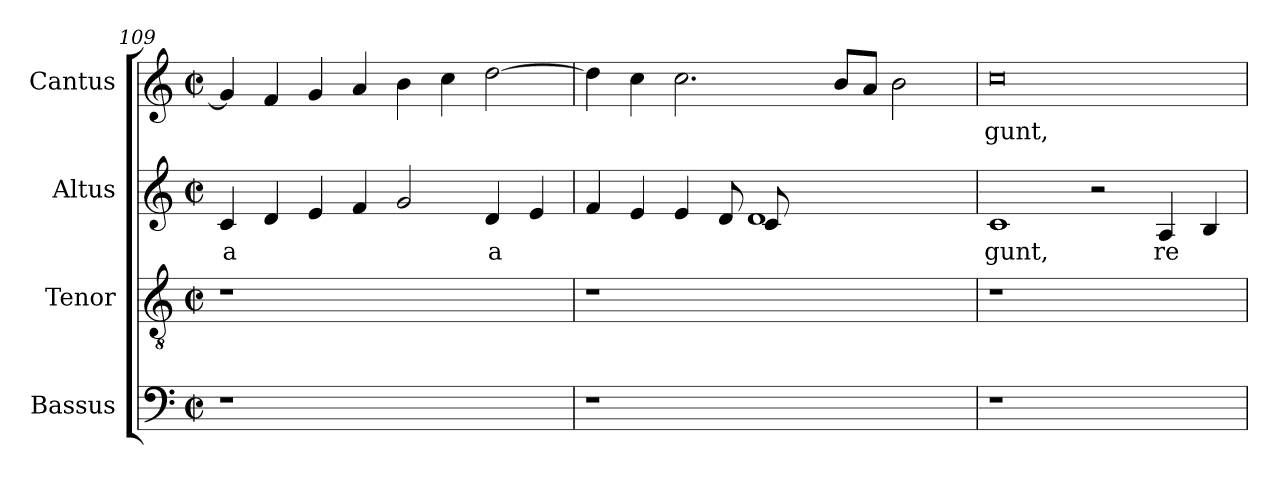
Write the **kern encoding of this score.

**kern	**kern	**kern	**text	**kern	**text
*part4	*part3	*part2	*part2	*part1	*part1
*staff4	*staff3	*staff2	*staff2	*staff1	*staff1
*I"Bassus	*I"Tenor	*I"Altus	*	*I"Cantus	*
*	*	*I'A	*	*I'C	*
*clefF4	*clefGv2	*clefG2	*	*clefG2	*
*k[]	*k[]	*k[]	*	*k[]	*
*C:	*C:	*C:	*	*C:	*
*M2/2	*M2/2	*M2/2	*	*M2/2	*
*met(c|)	*met(c|)	*met(c|)	*	*met(c|)	*
=109	=109	=109	=109	=109	=109
!	!	!	!LO:LY:b:cj	!	!LO:LY:b:cj
1r	1r	4c/	a	4g/]	.
!	!	!	!LO:LY:b:cj	!	!LO:LY:b:cj
.	.	4d/	.	4f/	.
!	!	!	!LO:LY:b:cj	!	!LO:LY:b:cj
.	.	4e/	.	4g/	.
!	!	!	!LO:LY:b:cj	!	!LO:LY:b:cj
.	.	4f/	.	4a/	.
!	!	!	!LO:LY:b:cj	!	!LO:LY:b:cj
1ryy	1ryy	2g/	.	4b\	.
!	!	!	!	!	!LO:LY:b:cj
.	.	.	.	4cc\	.
!	!	!	!LO:LY:b:cj	!	!LO:LY:b:cj
.	.	4d/	a	[>2dd\	.
!	!	!	!LO:LY:b:cj	!	!
.	.	4e/	.	.	.
=110	=110	=110	=110	=110	=110
!	!	!	!LO:LY:b:cj	!	!LO:LY:b:cj
*	*	*^	*	*	*
1r	1r	4f/	2..ryy	.	4dd\]	.
!	!	!	!	!LO:LY:b:cj	!	!LO:LY:b:cj
.	.	4e/	.	.	4cc\	.
!	!	!	!	!LO:LY:b:cj	!	!LO:LY:b:cj
.	.	4e/	.	.	2.cc\	.
!	!	!	!	!LO:LY:b:cj	!	!
.	.	8d/L	.	.	.	.
!	!	!	!	!LO:LY:b:cj	!	!
.	.	1d	8c/	.	.	.
1ryy	1ryy	.	8ryy	.	.	.
.	.	.	2..ryy	.	.	.
!	!	!	!	!	!	!LO:LY:b:cj
.	.	.	.	.	8b/L	.
!	!	!	!	!	!	!LO:LY:b:cj
.	.	.	.	.	8a/J	.
.	.	.	.	.	2b\	.
.	.	8ryy	.	.	.	.
*	*	*v	*v	*	*	*
!!LO:LB:g=z
=111	=111	=111	=111	=111	=111
!	!	!	!LO:LY:b:cj	!	!LO:LY:b:cj
1r	1r	1c	gunt,	0cc	gunt,
1ryy	1ryy	2r	.	.	.
!	!	!	!LO:LY:b:cj	!	!
.	.	4A/	re-	.	.
!	!	!	!LO:LY:b:cj	!	!
.	.	4B/	--	.	.
=	=	=	=	=	=
*-	*-	*-	*-	*-	*-
